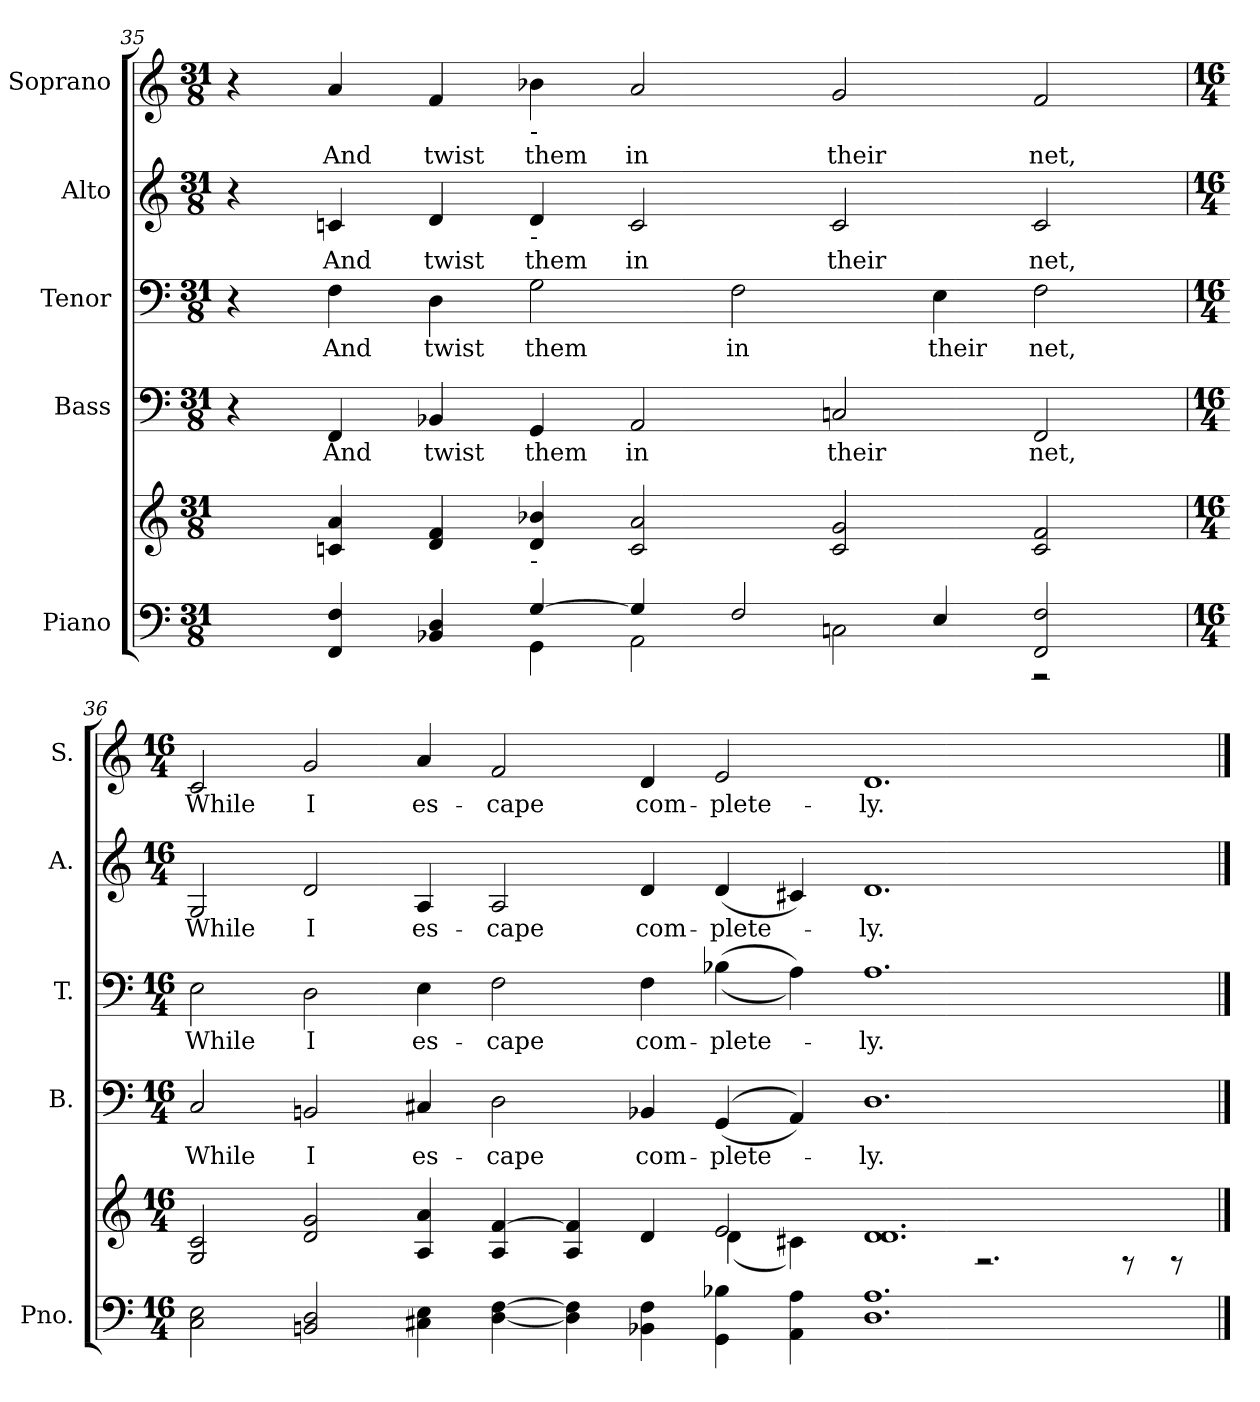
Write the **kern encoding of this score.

**kern	**kern	**kern	**text	**kern	**text	**kern	**text	**kern	**text
*part5	*part5	*part4	*part4	*part3	*part3	*part2	*part2	*part1	*part1
*staff6	*staff5	*staff4	*staff4	*staff3	*staff3	*staff2	*staff2	*staff1	*staff1
*I"Piano	*	*I"Bass	*	*I"Tenor	*	*I"Alto	*	*I"Soprano	*
*I'Pno.	*	*I'B.	*	*I'T.	*	*I'A.	*	*I'S.	*
!!LO:PB:g=z
*clefF4	*clefG2	*clefF4	*	*clefF4	*	*clefG2	*	*clefG2	*
*k[]	*k[]	*k[]	*	*k[]	*	*k[]	*	*k[]	*
*C:	*C:	*C:	*	*C:	*	*C:	*	*C:	*
*M31/8	*M31/8	*M31/8	*	*M31/8	*	*M31/8	*	*M31/8	*
=35	=35	=35	=35	=35	=35	=35	=35	=35	=35
*^	*	*	*	*	*	*	*	*	*
4ryy	2ryy	4ryy	4r	.	4r	.	4r	.	4r	.
!	!	!	!	!LO:LY:b:color=#000000	!	!	!	!	!	!
!	!	!	!	!	!	!LO:LY:b:color=#000000	!	!	!	!
!	!	!	!	!	!	!	!	!LO:LY:b:color=#000000	!	!
!	!	!	!	!	!	!	!	!	!	!LO:LY:b:color=#000000
4FFi/ 4Fi	.	4cni/ 4ai	4FFi/	And	4Fi\	And	4cni/	And	4ai/	And
!	!	!	!	!LO:LY:b:color=#000000	!	!	!	!	!	!
!	!	!	!	!	!	!LO:LY:b:color=#000000	!	!	!	!
!	!	!	!	!	!	!	!	!LO:LY:b:color=#000000	!	!
!	!	!	!	!	!	!	!	!	!	!LO:LY:b:color=#000000
4BB-Xi/ 4Di	4ryy	4di/ 4fi	4BB-Xi/	twist	4Di\	twist	4di/	twist	4fi/	twist
!	!	!	!	!LO:LY:b:color=#000000	!	!	!	!	!	!
!	!	!	!	!	!	!LO:LY:b:color=#000000	!	!	!	!
!	!	!	!	!	!	!	!	!LO:LY:b:color=#000000	!	!
!	!	!	!	!	!	!	!	!	!LO:TX:b:t=-	!
!	!	!	!	!	!	!	!LO:TX:b:t=-	!	!	!
!	!	!LO:TX:b:t=-	!	!	!	!	!	!	!	!
!	!	!	!	!	!	!	!	!	!	!LO:LY:b:color=#000000
[>4Gi/	4GGi\	4di/ 4b-Xi	4GGi/	them	2Gi\	them	4di/	them	4b-Xi\	them
!	!	!	!	!LO:LY:b:color=#000000	!	!	!	!	!	!
!	!	!	!	!	!	!	!	!LO:LY:b:color=#000000	!	!
!	!	!	!	!	!	!	!	!	!	!LO:LY:b:color=#000000
4Gi/]	2AAi\	2ci/ 2ai	2AAi/	in	.	.	2ci/	in	2ai/	in
!	!	!	!	!	!	!LO:LY:b:color=#000000	!	!	!	!
2Fi/	.	.	.	.	2Fi\	in	.	.	.	.
!	!	!	!	!LO:LY:b:color=#000000	!	!	!	!	!	!
!	!	!	!	!	!	!	!	!LO:LY:b:color=#000000	!	!
!	!	!	!	!	!	!	!	!	!	!LO:LY:b:color=#000000
.	2Cni\	2ci/ 2gi	2Cni/	their	.	.	2ci/	their	2gi/	their
!	!	!	!	!	!	!LO:LY:b:color=#000000	!	!	!	!
4Ei/	.	.	.	.	4Ei\	their	.	.	.	.
!	!	!	!	!LO:LY:b:color=#000000	!	!	!	!	!	!
!	!	!	!	!	!	!LO:LY:b:color=#000000	!	!	!	!
!	!	!	!	!	!	!	!	!LO:LY:b:color=#000000	!	!
!	!	!	!	!	!	!	!	!	!	!LO:LY:b:color=#000000
2FFi/ 2Fi	2r	2ci/ 2fi	2FFi/	net,	2Fi\	net,	2ci/	net,	2fi/	net,
*v	*v	*	*	*	*	*	*	*	*	*
=36	=36	=36	=36	=36	=36	=36	=36	=36	=36
*M16/4	*M16/4	*M16/4	*	*M16/4	*	*M16/4	*	*M16/4	*
*	*^	*	*	*	*	*	*	*	*
*^	*	*	*	*	*	*	*	*	*	*
!	!	!	!	!	!LO:LY:b:color=#000000	!	!	!	!	!	!
*v	*v	*	*	*	*	*	*	*	*	*	*
*^	*	*	*	*	*	*	*	*	*	*
!	!	!	!	!	!	!	!LO:LY:b:color=#000000	!	!	!	!
*v	*v	*	*	*	*	*	*	*	*	*	*
*^	*	*	*	*	*	*	*	*	*	*
!	!	!	!	!	!	!	!	!	!LO:LY:b:color=#000000	!	!
*v	*v	*	*	*	*	*	*	*	*	*	*
*^	*	*	*	*	*	*	*	*	*	*
!	!	!	!	!	!	!	!	!	!	!	!LO:LY:b:color=#000000
*v	*v	*	*	*	*	*	*	*	*	*	*
2Ci\ 2Ei	2Gi/ 2ci	1ryy	2Ci/	While	2Ei\	While	2Gi/	While	2ci/	While
!	!	!	!	!LO:LY:b:color=#000000	!	!	!	!	!	!
!	!	!	!	!	!	!LO:LY:b:color=#000000	!	!	!	!
!	!	!	!	!	!	!	!	!LO:LY:b:color=#000000	!	!
!	!	!	!	!	!	!	!	!	!	!LO:LY:b:color=#000000
2BBni/ 2Di	2di/ 2gi	.	2BBni/	I	2Di\	I	2di/	I	2gi/	I
!	!	!	!	!LO:LY:b:color=#000000	!	!	!	!	!	!
!	!	!	!	!	!	!LO:LY:b:color=#000000	!	!	!	!
!	!	!	!	!	!	!	!	!LO:LY:b:color=#000000	!	!
!	!	!	!	!	!	!	!	!	!	!LO:LY:b:color=#000000
4C#Xi\ 4Ei	4Ai/ 4ai	2ryy	4C#Xi/	es-	4Ei\	es-	4Ai/	es-	4ai/	es-
!	!	!	!	!LO:LY:b:color=#000000	!	!	!	!	!	!
!	!	!	!	!	!	!LO:LY:b:color=#000000	!	!	!	!
!	!	!	!	!	!	!	!	!LO:LY:b:color=#000000	!	!
!	!	!	!	!	!	!	!	!	!	!LO:LY:b:color=#000000
[<4Di\ [>4Fi	4Ai/ [>4fi	.	2Di\	-cape	2Fi\	-cape	2Ai/	-cape	2fi/	-cape
4Di\] 4Fi]	4Ai/ 4fi]	2ryy	.	.	.	.	.	.	.	.
!	!	!	!	!LO:LY:b:color=#000000	!	!	!	!	!	!
!	!	!	!	!	!	!LO:LY:b:color=#000000	!	!	!	!
!	!	!	!	!	!	!	!	!LO:LY:b:color=#000000	!	!
!	!	!	!	!	!	!	!	!	!	!LO:LY:b:color=#000000
4BB-Xi\ 4Fi	4di/	.	4BB-Xi/	com-	4Fi\	com-	4di/	com-	4di/	com-
!	!	!	!	!LO:LY:b:color=#000000	!	!	!	!	!	!
!	!	!	!	!	!	!LO:LY:b:color=#000000	!	!	!	!
!	!	!	!	!	!	!	!	!LO:LY:b:color=#000000	!	!
!	!	!	!	!	!	!	!	!	!	!LO:LY:b:color=#000000
4GGi\ 4B-Xi	2ei/	(4di\	((4GGi/	-plete-	((4B-Xi\	-plete-	(4di/	-plete-	2ei/	-plete-
4AAi\ 4Ai	.	4c#Xi\)	4AAi/))	.	4Ai\))	.	4c#Xi/)	.	.	.
!	!	!	!	!LO:LY:b:color=#000000	!	!	!	!	!	!
!	!	!	!	!	!	!LO:LY:b:color=#000000	!	!	!	!
!	!	!	!	!	!	!	!	!LO:LY:b:color=#000000	!	!
!	!	!	!	!	!	!	!	!	!	!LO:LY:b:color=#000000
1.Di 1.Ai	1.di 1.di	2ryy	1.Di	-ly.	1.Ai	-ly.	1.di	-ly.	1.di	-ly.
.	.	2.r	.	.	.	.	.	.	.	.
.	.	8r	.	.	.	.	.	.	.	.
.	.	8r	.	.	.	.	.	.	.	.
*	*v	*v	*	*	*	*	*	*	*	*
==	==	==	==	==	==	==	==	==	==
*-	*-	*-	*-	*-	*-	*-	*-	*-	*-
